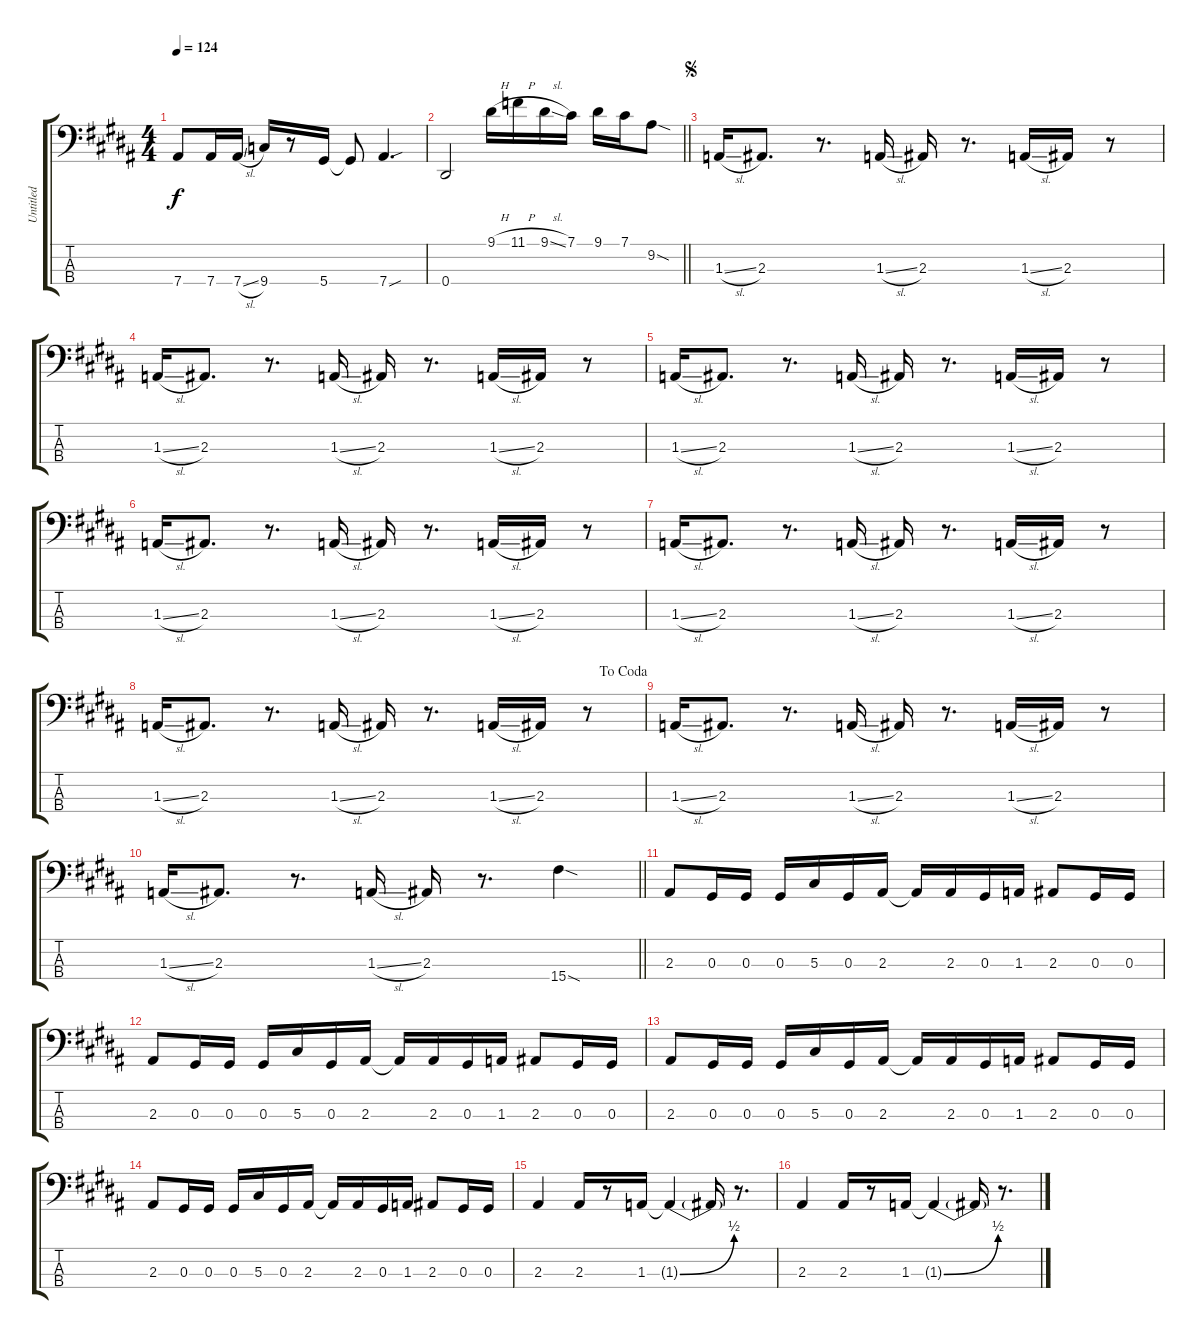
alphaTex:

\track ("Untitled" "Untitled") {instrument electricbassfinger}
\staff {score tabs}
\tuning (Gb2 Db2 Ab1 Eb1) {hide}
\ts (4 4)
\tempo 124
\clef f4
\ks g#minor
7.4.8{dy f} 7.4.16 7.4{sl}.16 9.4.16 r.8 5.4.16 5.4{t}.8 7.4{sou}.4{d} |
\barLineRight lightlight
0.4.2 9.1{h}.16 11.1{h}.16 9.1{sl}.16 7.1.16 9.1.16 7.1.16 9.2{sod}.8 |
\section ("" " ")
\jump segno
1.3{sl}.16 2.3.8{d} r.8{d} 1.3{sl}.16 2.3.16 r.8{d} 1.3{sl}.16 2.3.16 r.8 |
1.3{sl}.16 2.3.8{d} r.8{d} 1.3{sl}.16 2.3.16 r.8{d} 1.3{sl}.16 2.3.16 r.8 |
1.3{sl}.16 2.3.8{d} r.8{d} 1.3{sl}.16 2.3.16 r.8{d} 1.3{sl}.16 2.3.16 r.8 |
1.3{sl}.16 2.3.8{d} r.8{d} 1.3{sl}.16 2.3.16 r.8{d} 1.3{sl}.16 2.3.16 r.8 |
1.3{sl}.16 2.3.8{d} r.8{d} 1.3{sl}.16 2.3.16 r.8{d} 1.3{sl}.16 2.3.16 r.8 |
\jump dacoda
1.3{sl}.16 2.3.8{d} r.8{d} 1.3{sl}.16 2.3.16 r.8{d} 1.3{sl}.16 2.3.16 r.8 |
1.3{sl}.16 2.3.8{d} r.8{d} 1.3{sl}.16 2.3.16 r.8{d} 1.3{sl}.16 2.3.16 r.8 |
\barLineRight lightlight
1.3{sl}.16 2.3.8{d} r.8{d} 1.3{sl}.16 2.3.16 r.8{d} 15.4{sod}.4 |
\ks b
2.3.8 0.3.16 0.3.16 0.3.16 5.3.16 0.3.16 2.3.16 2.3{t}.16 2.3.16 0.3.16 1.3.16 2.3.8 0.3.16 0.3.16 |
\ks g#minor
2.3.8 0.3.16 0.3.16 0.3.16 5.3.16 0.3.16 2.3.16 2.3{t}.16 2.3.16 0.3.16 1.3.16 2.3.8 0.3.16 0.3.16 |
2.3.8 0.3.16 0.3.16 0.3.16 5.3.16 0.3.16 2.3.16 2.3{t}.16 2.3.16 0.3.16 1.3.16 2.3.8 0.3.16 0.3.16 |
\ks b
2.3.8 0.3.16 0.3.16 0.3.16 5.3.16 0.3.16 2.3.16 2.3{t}.16 2.3.16 0.3.16 1.3.16 2.3.8 0.3.16 0.3.16 |
\ks g#minor
2.3.4 2.3.16 r.8 1.3.16 1.3{be (bend 0 0 60 2) t}.4 1.3{t}.16 r.8{d} |
2.3.4 2.3.16 r.8 1.3.16 1.3{be (bend 0 0 60 2) t}.4 1.3{t}.16 r.8{d}
